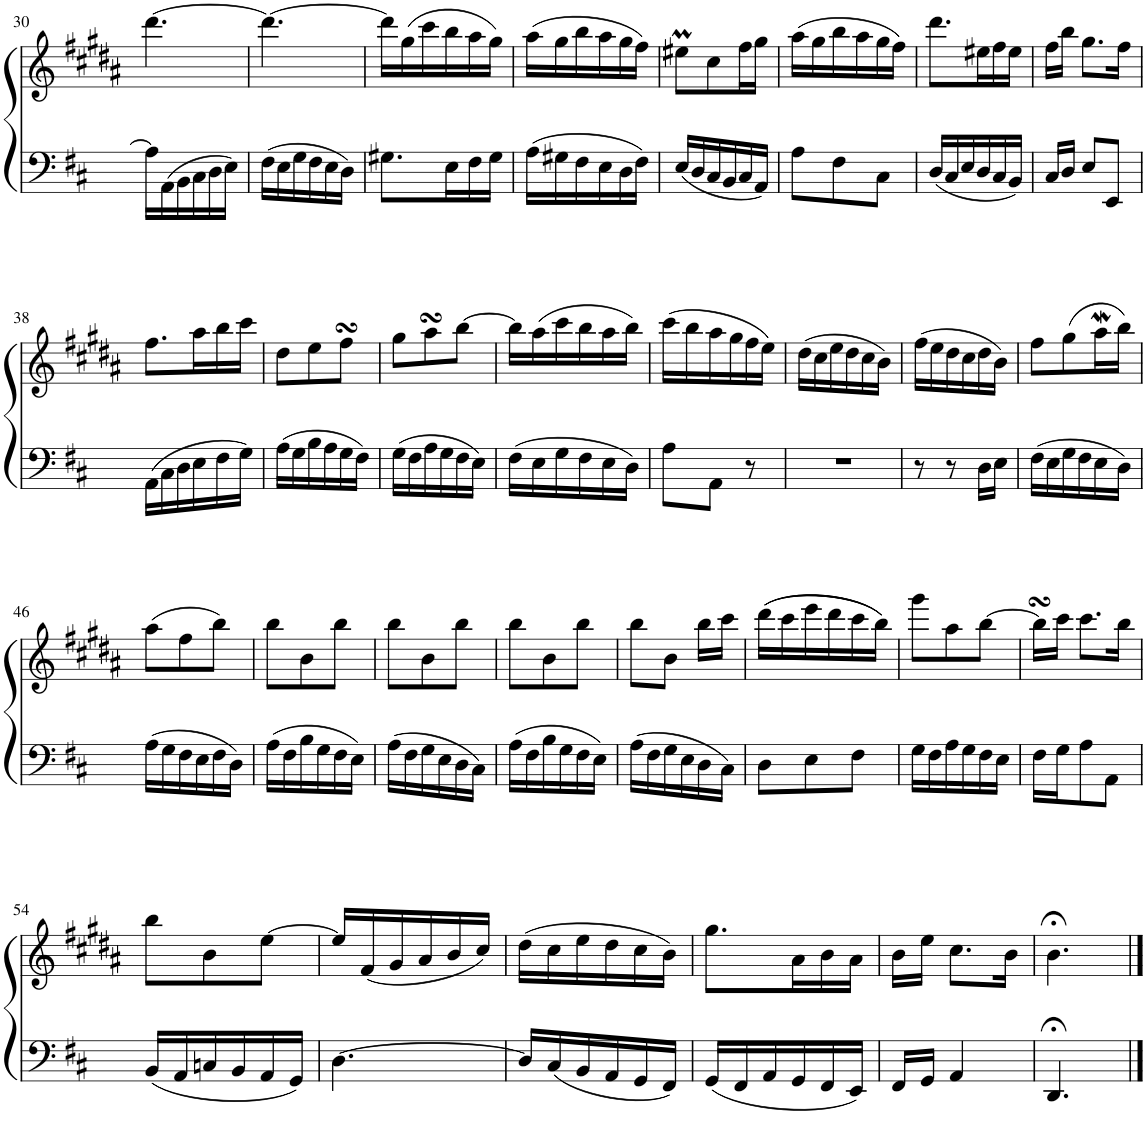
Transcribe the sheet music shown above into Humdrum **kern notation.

**kern	**kern
*part2	*part1
*staff2	*staff1
*I"Violoncello	*I"Alto Saxophone
*I'Vc	*I'A Sax
!!LO:PB:g=z
*clefF4	*clefG2
*	*Trd5c9
*k[f#c#]	*k[f#c#g#d#a#]
*M3/8	*M3/8
=30	=30
16A\LL]	[4.ddd#\
(16AA\	.
16BB\	.
16C#\	.
16D\	.
16E\JJ)	.
=31	=31
(16F#\LL	4.ddd#\_
16E\	.
16G\	.
16F#\	.
16E\	.
16D\JJ)	.
=32	=32
8.G#X\L	16ddd#\LL]
.	(16gg#\
.	16ccc#\
16E\L	16bb\
16F#\	16aa#\
16G#\JJ	16gg#\JJ)
=33	=33
(16A\LL	(16aa#\LL
16G#X\	16gg#\
16F#\	16bb\
16E\	16aa#\
16D\	16gg#\
16F#\JJ)	16ff#\JJ)
=34	=34
(16E/LL	8ee#Xm\L
16D/	.
16C#/	8cc#\
16BB/	.
16C#/	16ff#\L
16AA/JJ)	16gg#\JJ
=35	=35
8A\L	(16aa#\LL
.	16gg#\
8F#\	16bb\
.	16aa#\
8C#\J	16gg#\
.	16ff#\JJ)
=36	=36
(16D/LL	8.ddd#\L
16C#/	.
16E/	.
16D/	16ee#X\L
16C#/	16ff#\
16BB/JJ)	16ee#\JJ
=37	=37
16C#/LL	16ff#\LL
16D/JJ	16bb\JJ
8E/L	8.gg#\L
8EE/J	.
.	16ff#\Jk
!!LO:LB:g=z
=38	=38
(16AA\LL	8.ff#\L
16C#\	.
16D\	.
16E\	16aa#\L
16F#\	16bb\
16G\JJ)	16ccc#\JJ
=39	=39
(16A\LL	8dd#\L
16G\	.
16B\	8ee\
16A\	.
16G\	8ff#sSSS\J
16F#\JJ)	.
=40	=40
(16G\LL	8gg#\L
16F#\	.
16A\	8aa#sSsS\
16G\	.
16F#\	[8bb\J
16E\JJ)	.
=41	=41
(16F#\LL	16bb\LL]
16E\	(16aa#\
16G\	16ccc#\
16F#\	16bb\
16E\	16aa#\
16D\JJ)	16bb\JJ)
=42	=42
8A\L	(16ccc#\LL
.	16bb\
8AA\J	16aa#\
.	16gg#\
8r	16ff#\
.	16ee\JJ)
=43	=43
4.r	(16dd#\LL
.	16cc#\
.	16ee\
.	16dd#\
.	16cc#\
.	16b\JJ)
=44	=44
8r	(16ff#\LL
.	16ee\
8r	16dd#\
.	16cc#\
16D\LL	16dd#\
16E\JJ	16b\JJ)
=45	=45
(16F#\LL	8ff#\L
16E\	.
16G\	(8gg#\
16F#\	.
16E\	16aa#W\L
16D\JJ)	16bb\JJ)
!!LO:LB:g=z
=46	=46
(16A\LL	(8aa#\L
16G\	.
16F#\	8ff#\
16E\	.
16F#\	8bb\J)
16D\JJ)	.
=47	=47
(16A\LL	8bb\L
16F#\	.
16B\	8b\
16G\	.
16F#\	8bb\J
16E\JJ)	.
=48	=48
(16A\LL	8bb\L
16F#\	.
16G\	8b\
16E\	.
16D\	8bb\J
16C#\JJ)	.
=49	=49
(16A\LL	8bb\L
16F#\	.
16B\	8b\
16G\	.
16F#\	8bb\J
16E\JJ)	.
=50	=50
(16A\LL	8bb\L
16F#\	.
16G\	8b\J
16E\	.
16D\	16bb\LL
16C#\JJ)	16ccc#\JJ
=51	=51
8D\L	((16ddd#\LL
.	16ccc#\
8E\	16eee\
.	16ddd#\
8F#\J	16ccc#\
.	16bb\JJ))
=52	=52
16G\LL	8ggg#\L
16F#\	.
16A\	8aa#\
16G\	.
16F#\	[8bb\J
16E\JJ	.
=53	=53
16F#\LL	16bbsSSs\LL]
16G\J	16ccc#\JJ
8A\	8.ccc#\L
8AA\J	.
.	16bb\Jk
!!LO:LB:g=z
=54	=54
(16BB/LL	8bb\L
16AA/	.
16Cn/	8b\
16BB/	.
16AA/	[8ee\J
16GG/JJ)	.
=55	=55
[4.D\	16ee/LL]
.	(16f#/
.	16g#/
.	16a#/
.	16b/
.	16cc#/JJ)
=56	=56
16D/LL]	(16dd#\LL
(16C#/	16cc#\
16BB/	16ee\
16AA/	16dd#\
16GG/	16cc#\
16FF#/JJ)	16b\JJ)
=57	=57
(16GG/LL	8.gg#\L
16FF#/	.
16AA/	.
16GG/	16a#\L
16FF#/	16b\
16EE/JJ)	16a#\JJ
=58	=58
16FF#/LL	16b\LL
16GG/JJ	16ee\JJ
4AA/	8.cc#\L
.	16b\Jk
=59	=59
4.DD;</	4.b;<\
==	==
*-	*-
